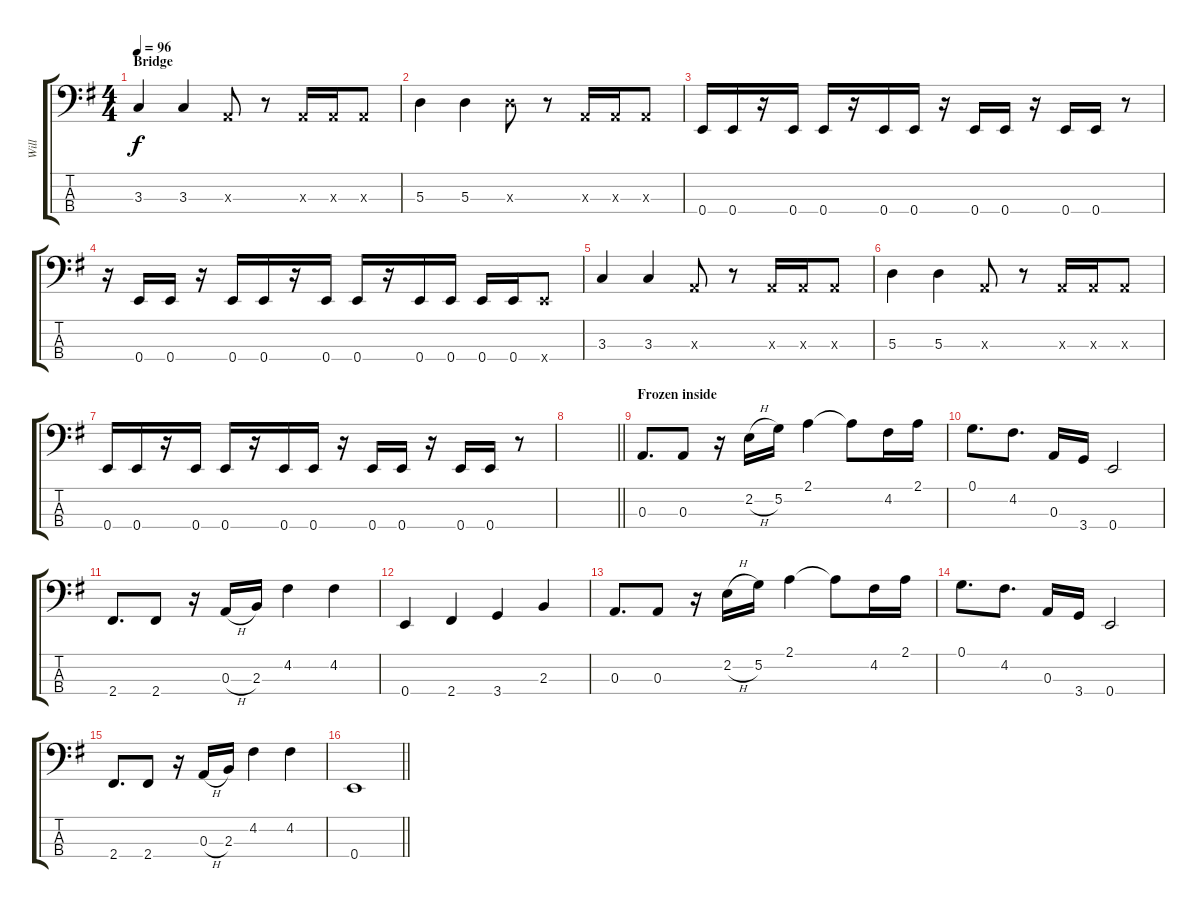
\track ("Will" "Will") {instrument electricbasspick}
\staff {score tabs}
\tuning (G2 D2 A1 E1) {hide}
\ts (4 4)
\section ("" "Bridge")
\tempo 96
\clef f4
\ks g
3.3.4{dy f} 3.3.4 0.3{x}.8 r.8 0.3{x}.16 0.3{x}.16 0.3{x}.8 |
5.3.4 5.3.4 5.3{x}.8 r.8 0.3{x}.16 0.3{x}.16 0.3{x}.8 |
0.4.16 0.4.16 r.16 0.4.16 0.4.16 r.16 0.4.16 0.4.16 r.16 0.4.16 0.4.16 r.16 0.4.16 0.4.16 r.8 |
r.16 0.4.16 0.4.16 r.16 0.4.16 0.4.16 r.16 0.4.16 0.4.16 r.16 0.4.16 0.4.16 0.4.16 0.4.16 0.4{x}.8 |
3.3.4 3.3.4 0.3{x}.8 r.8 0.3{x}.16 0.3{x}.16 0.3{x}.8 |
5.3.4 5.3.4 0.3{x}.8 r.8 0.3{x}.16 0.3{x}.16 0.3{x}.8 |
0.4.16 0.4.16 r.16 0.4.16 0.4.16 r.16 0.4.16 0.4.16 r.16 0.4.16 0.4.16 r.16 0.4.16 0.4.16 r.8 |
\barLineRight lightlight
|
\section ("" "Frozen inside")
0.3.8{d} 0.3.8 r.16 2.2{h}.16 5.2.16 2.1.4 2.1{t}.8 4.2.16 2.1.16 |
0.1.8{d} 4.2.8{d} 0.3.16 3.4.16 0.4.2 |
2.4.8{d} 2.4.8 r.16 0.3{h}.16 2.3.16 4.2.4 4.2.4 |
0.4.4 2.4.4 3.4.4 2.3.4 |
0.3.8{d} 0.3.8 r.16 2.2{h}.16 5.2.16 2.1.4 2.1{t}.8 4.2.16 2.1.16 |
0.1.8{d} 4.2.8{d} 0.3.16 3.4.16 0.4.2 |
2.4.8{d} 2.4.8 r.16 0.3{h}.16 2.3.16 4.2.4 4.2.4 |
\barLineRight lightlight
0.4.1
